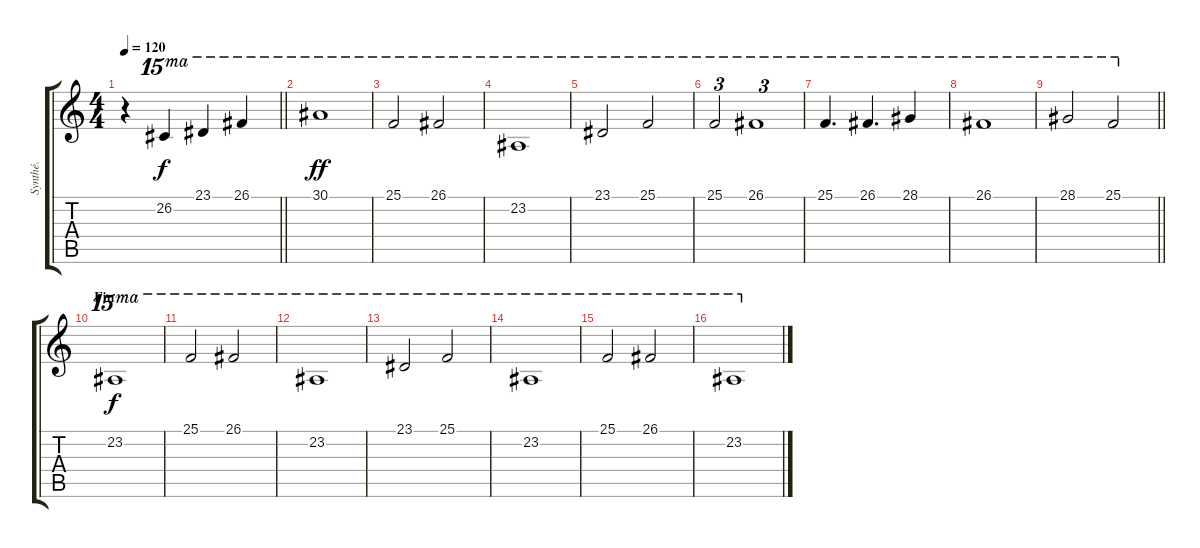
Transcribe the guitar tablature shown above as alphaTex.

\track ("Synthé." "Synthé.") {instrument stringensemble1}
\staff {score tabs}
\tuning (E4 B3 G3 D3 A2 E2) {hide}
\ts (4 4)
\tempo 120
\clef g2
\barLineRight lightlight
\ks c
r.4{dy fff} 26.2.4{ot 15ma dy f} 23.1.4{ot 15ma} 26.1.4{ot 15ma} |
30.1.1{ot 15ma dy ff} |
25.1.2{ot 15ma} 26.1.2{ot 15ma} |
23.2.1{ot 15ma} |
23.1.2{ot 15ma} 25.1.2{ot 15ma} |
25.1.2{tu (3 2) ot 15ma} 26.1.1{tu (3 2) ot 15ma} |
25.1.4{d ot 15ma} 26.1.4{d ot 15ma} 28.1.4{ot 15ma} |
26.1.1{ot 15ma} |
\barLineRight lightlight
28.1.2{ot 15ma} 25.1.2{ot 15ma} |
\section ("" "Fin")
23.2.1{ot 15ma dy f} |
25.1.2{ot 15ma} 26.1.2{ot 15ma} |
23.2.1{ot 15ma} |
23.1.2{ot 15ma} 25.1.2{ot 15ma} |
23.2.1{ot 15ma} |
25.1.2{ot 15ma} 26.1.2{ot 15ma} |
23.2.1{ot 15ma}
